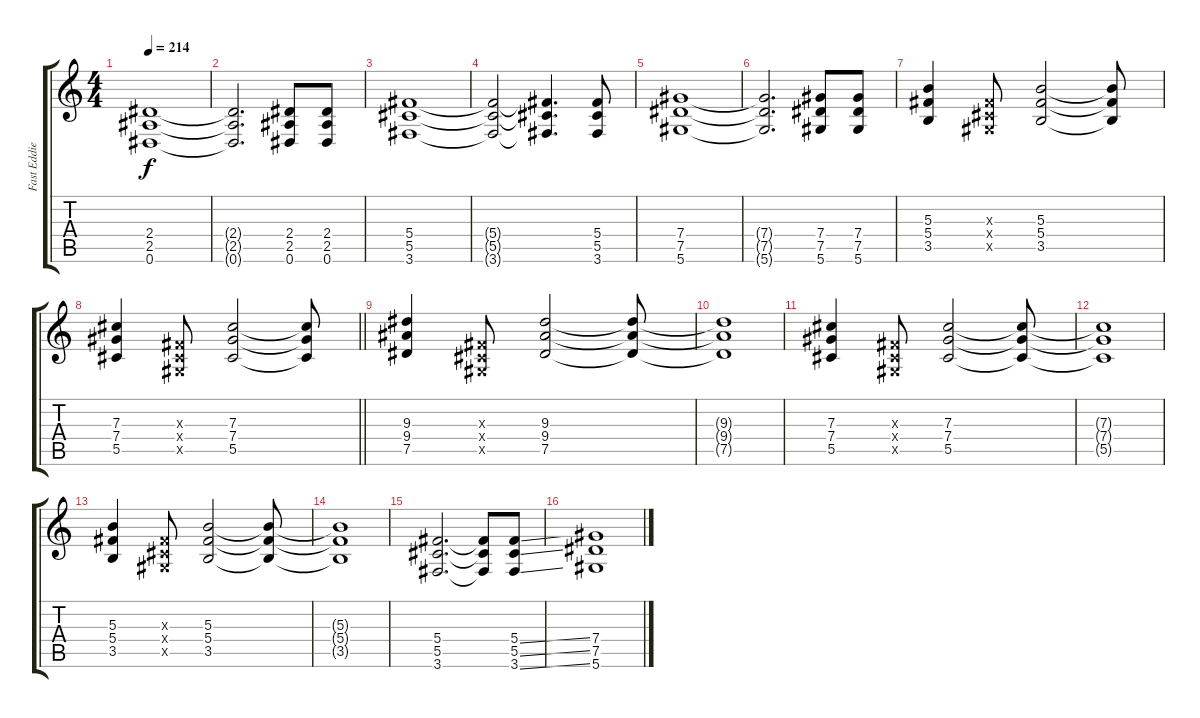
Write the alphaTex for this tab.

\track ("Fast Eddie" "Fast Eddie") {instrument distortionguitar}
\staff {score tabs}
\tuning (Eb4 Bb3 Gb3 Db3 Ab2 Eb2) {hide}
\ts (4 4)
\tempo 214
\clef g2
\ks c
(2.4 2.5 0.6).1{dy f} |
(2.4{t} 2.5{t} 0.6{t}).2{d} (2.4 2.5 0.6).8 (2.4 2.5 0.6).8 |
(5.4 5.5 3.6).1 |
(5.4{t} 5.5{t} 3.6{t}).2 (5.4{t} 5.5{t} 3.6{t}).4{d} (5.4 5.5 3.6).8 |
(7.4 7.5 5.6).1 |
(7.4{t} 7.5{t} 5.6{t}).2{d} (7.4 7.5 5.6).8 (7.4 7.5 5.6).8 |
(5.3 5.4 3.5).4 (0.3{x} 0.4{x} 0.5{x}).8 (5.3 5.4 3.5).2 (5.3{t} 5.4{t} 3.5{t}).8 |
\barLineRight lightlight
(7.3 7.4 5.5).4 (0.3{x} 0.4{x} 0.5{x}).8 (7.3 7.4 5.5).2 (7.3{t} 7.4{t} 5.5{t}).8 |
(9.3 9.4 7.5).4 (0.3{x} 0.4{x} 0.5{x}).8 (9.3 9.4 7.5).2 (9.3{t} 9.4{t} 7.5{t}).8 |
(9.3{t} 9.4{t} 7.5{t}).1 |
(7.3 7.4 5.5).4 (0.3{x} 0.4{x} 0.5{x}).8 (7.3 7.4 5.5).2 (7.3{t} 7.4{t} 5.5{t}).8 |
(7.3{t} 7.4{t} 5.5{t}).1 |
(5.3 5.4 3.5).4 (0.3{x} 0.4{x} 0.5{x}).8 (5.3 5.4 3.5).2 (5.3{t} 5.4{t} 3.5{t}).8 |
(5.3{t} 5.4{t} 3.5{t}).1 |
(5.4 5.5 3.6).2{d} (5.4{t} 5.5{t} 3.6{t}).8 (5.4{ss} 5.5{ss} 3.6{ss}).8 |
(7.4 7.5 5.6).1
